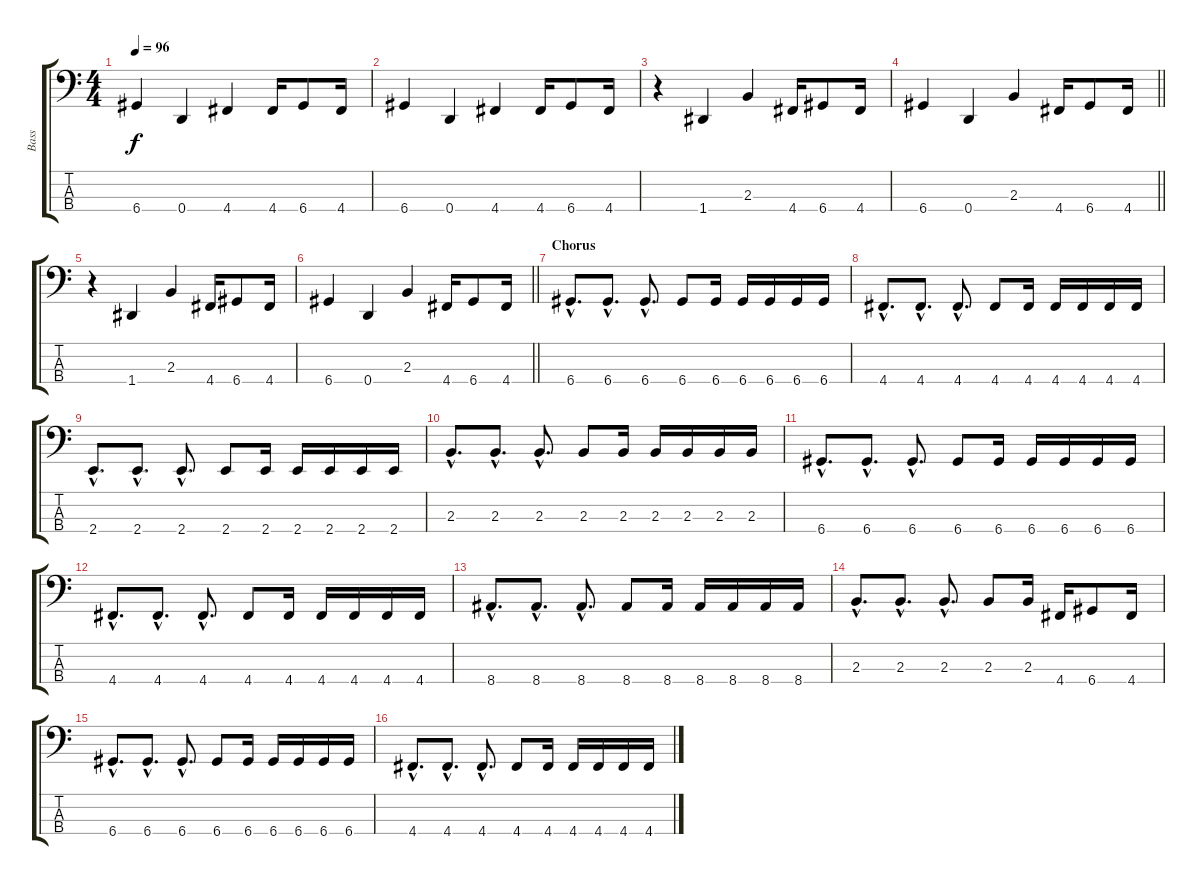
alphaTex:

\track ("Bass" "Bass") {instrument electricbassfinger}
\staff {score tabs}
\tuning (G2 D2 A1 D1) {hide}
\ts (4 4)
\tempo 96
\clef f4
\ks c
6.4.4{dy f} 0.4.4 4.4.4 4.4.16 6.4.8 4.4.16 |
6.4.4 0.4.4 4.4.4 4.4.16 6.4.8 4.4.16 |
r.4 1.4.4 2.3.4 4.4.16 6.4.8 4.4.16 |
\barLineRight lightlight
6.4.4 0.4.4 2.3.4 4.4.16 6.4.8 4.4.16 |
r.4 1.4.4 2.3.4 4.4.16 6.4.8 4.4.16 |
\barLineRight lightlight
6.4.4 0.4.4 2.3.4 4.4.16 6.4.8 4.4.16 |
\section ("" "Chorus")
6.4{hac}.8{d} 6.4{hac}.8{d} 6.4{hac}.8{d} 6.4.8 6.4.16 6.4.16 6.4.16 6.4.16 6.4.16 |
4.4{hac}.8{d} 4.4{hac}.8{d} 4.4{hac}.8{d} 4.4.8 4.4.16 4.4.16 4.4.16 4.4.16 4.4.16 |
2.4{hac}.8{d} 2.4{hac}.8{d} 2.4{hac}.8{d} 2.4.8 2.4.16 2.4.16 2.4.16 2.4.16 2.4.16 |
2.3{hac}.8{d} 2.3{hac}.8{d} 2.3{hac}.8{d} 2.3.8 2.3.16 2.3.16 2.3.16 2.3.16 2.3.16 |
6.4{hac}.8{d} 6.4{hac}.8{d} 6.4{hac}.8{d} 6.4.8 6.4.16 6.4.16 6.4.16 6.4.16 6.4.16 |
4.4{hac}.8{d} 4.4{hac}.8{d} 4.4{hac}.8{d} 4.4.8 4.4.16 4.4.16 4.4.16 4.4.16 4.4.16 |
8.4{hac}.8{d} 8.4{hac}.8{d} 8.4{hac}.8{d} 8.4.8 8.4.16 8.4.16 8.4.16 8.4.16 8.4.16 |
2.3{hac}.8{d} 2.3{hac}.8{d} 2.3{hac}.8{d} 2.3.8 2.3.16 4.4.16 6.4.8 4.4.16 |
6.4{hac}.8{d} 6.4{hac}.8{d} 6.4{hac}.8{d} 6.4.8 6.4.16 6.4.16 6.4.16 6.4.16 6.4.16 |
4.4{hac}.8{d} 4.4{hac}.8{d} 4.4{hac}.8{d} 4.4.8 4.4.16 4.4.16 4.4.16 4.4.16 4.4.16
